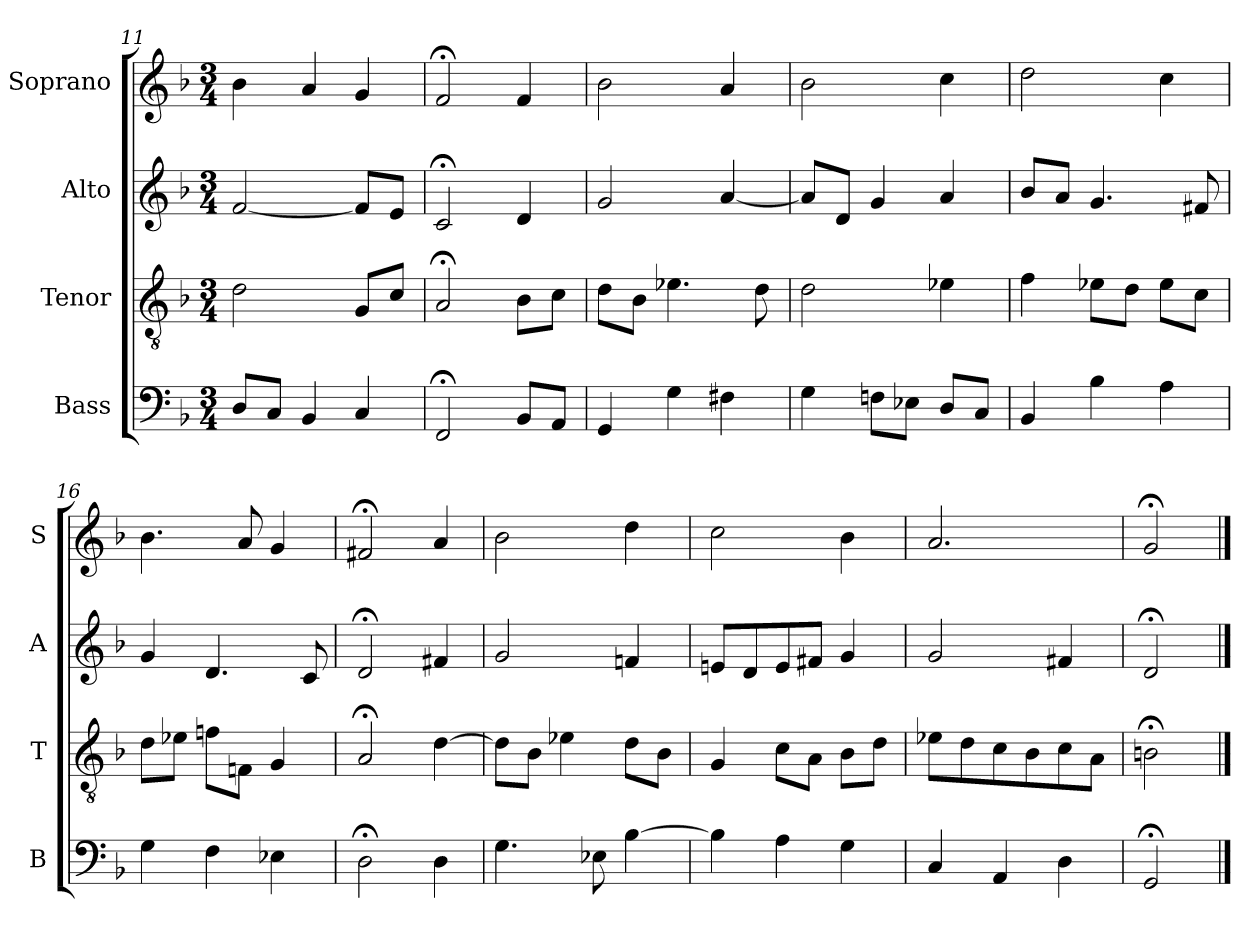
**kern	**kern	**kern	**kern
*part4	*part3	*part2	*part1
*staff4	*staff3	*staff2	*staff1
*I"Bass	*I"Tenor	*I"Alto	*I"Soprano
*I'B	*I'T	*I'A	*I'S
*clefF4	*clefGv2	*clefG2	*clefG2
*k[b-]	*k[b-]	*k[b-]	*k[b-]
*G:dor	*G:dor	*G:dor	*G:dor
*M3/4	*M3/4	*M3/4	*M3/4
=11	=11	=11	=11
8DL	2d	[2f	4b-
8CJ	.	.	.
4BB-	.	.	4a
4C	8GL	8fL]	4g
.	8cJ	8eJ	.
=12	=12	=12	=12
2FF;<	2A;<	2c;<	2f;<
8BB-L	8B-L	4d	4f
8AAJ	8cJ	.	.
=13	=13	=13	=13
4GG	8dL	2g	2b-
.	8B-J	.	.
4G	4.e-X	.	.
4F#X	.	[4a	4a
.	8d	.	.
=14	=14	=14	=14
4G	2d	8aL]	2b-
.	.	8dJ	.
8FnL	.	4g	.
8E-XJ	.	.	.
8DL	4e-X	4a	4cc
8CJ	.	.	.
=15	=15	=15	=15
4BB-	4f	8b-L	2dd
.	.	8aJ	.
4B-	8e-XL	4.g	.
.	8dJ	.	.
4A	8e-L	.	4cc
.	8cJ	8f#X	.
=16	=16	=16	=16
4G	8dL	4g	4.b-
.	8e-XJ	.	.
4F	8fnL	4.d	.
.	8FnJ	.	8a
4E-X	4G	.	4g
.	.	8c	.
=17	=17	=17	=17
2D;<	2A;<i	2d;<	2f#X;<i
4D	[4di	4f#X	4ai
=18	=18	=18	=18
4.G	8diL]	2g	2b-
.	8B-J	.	.
.	4e-X	.	.
8E-X	.	.	.
[4B-	8dL	4fn	4dd
.	8B-J	.	.
=19	=19	=19	=19
4B-]	4G	8enL	2cc
.	.	8d	.
4A	8cL	8e	.
.	8AJ	8f#XJ	.
4G	8B-L	4g	4b-
.	8dJ	.	.
=20	=20	=20	=20
4C	8e-XL	2g	2.a
.	8d	.	.
4AA	8c	.	.
.	8B-	.	.
4D	8c	4f#X	.
.	8AJ	.	.
=21	=21	=21	=21
2GG;<	2Bn;<	2d;<	2g;<
==	==	==	==
*-	*-	*-	*-
